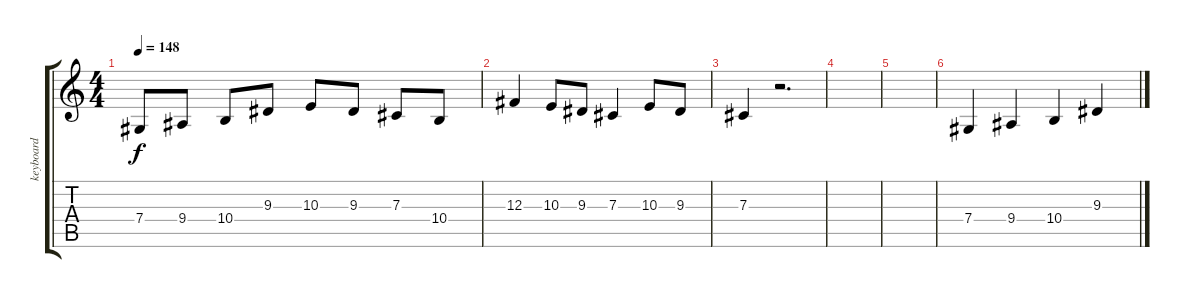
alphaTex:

\track ("keyboard" "keyboard") {instrument brasssection}
\staff {score tabs}
\tuning (Eb4 Bb3 Gb3 Db3 Ab2 Eb2) {hide}
\ts (4 4)
\tempo 148
\clef g2
\ks c
7.4.8{dy f} 9.4.8 10.4.8 9.3.8 10.3.8 9.3.8 7.3.8 10.4.8 |
12.3.4 10.3.8 9.3.8 7.3.4 10.3.8 9.3.8 |
7.3.4 r.2{d} |
|
|
7.4.4 9.4.4 10.4.4 9.3.4
